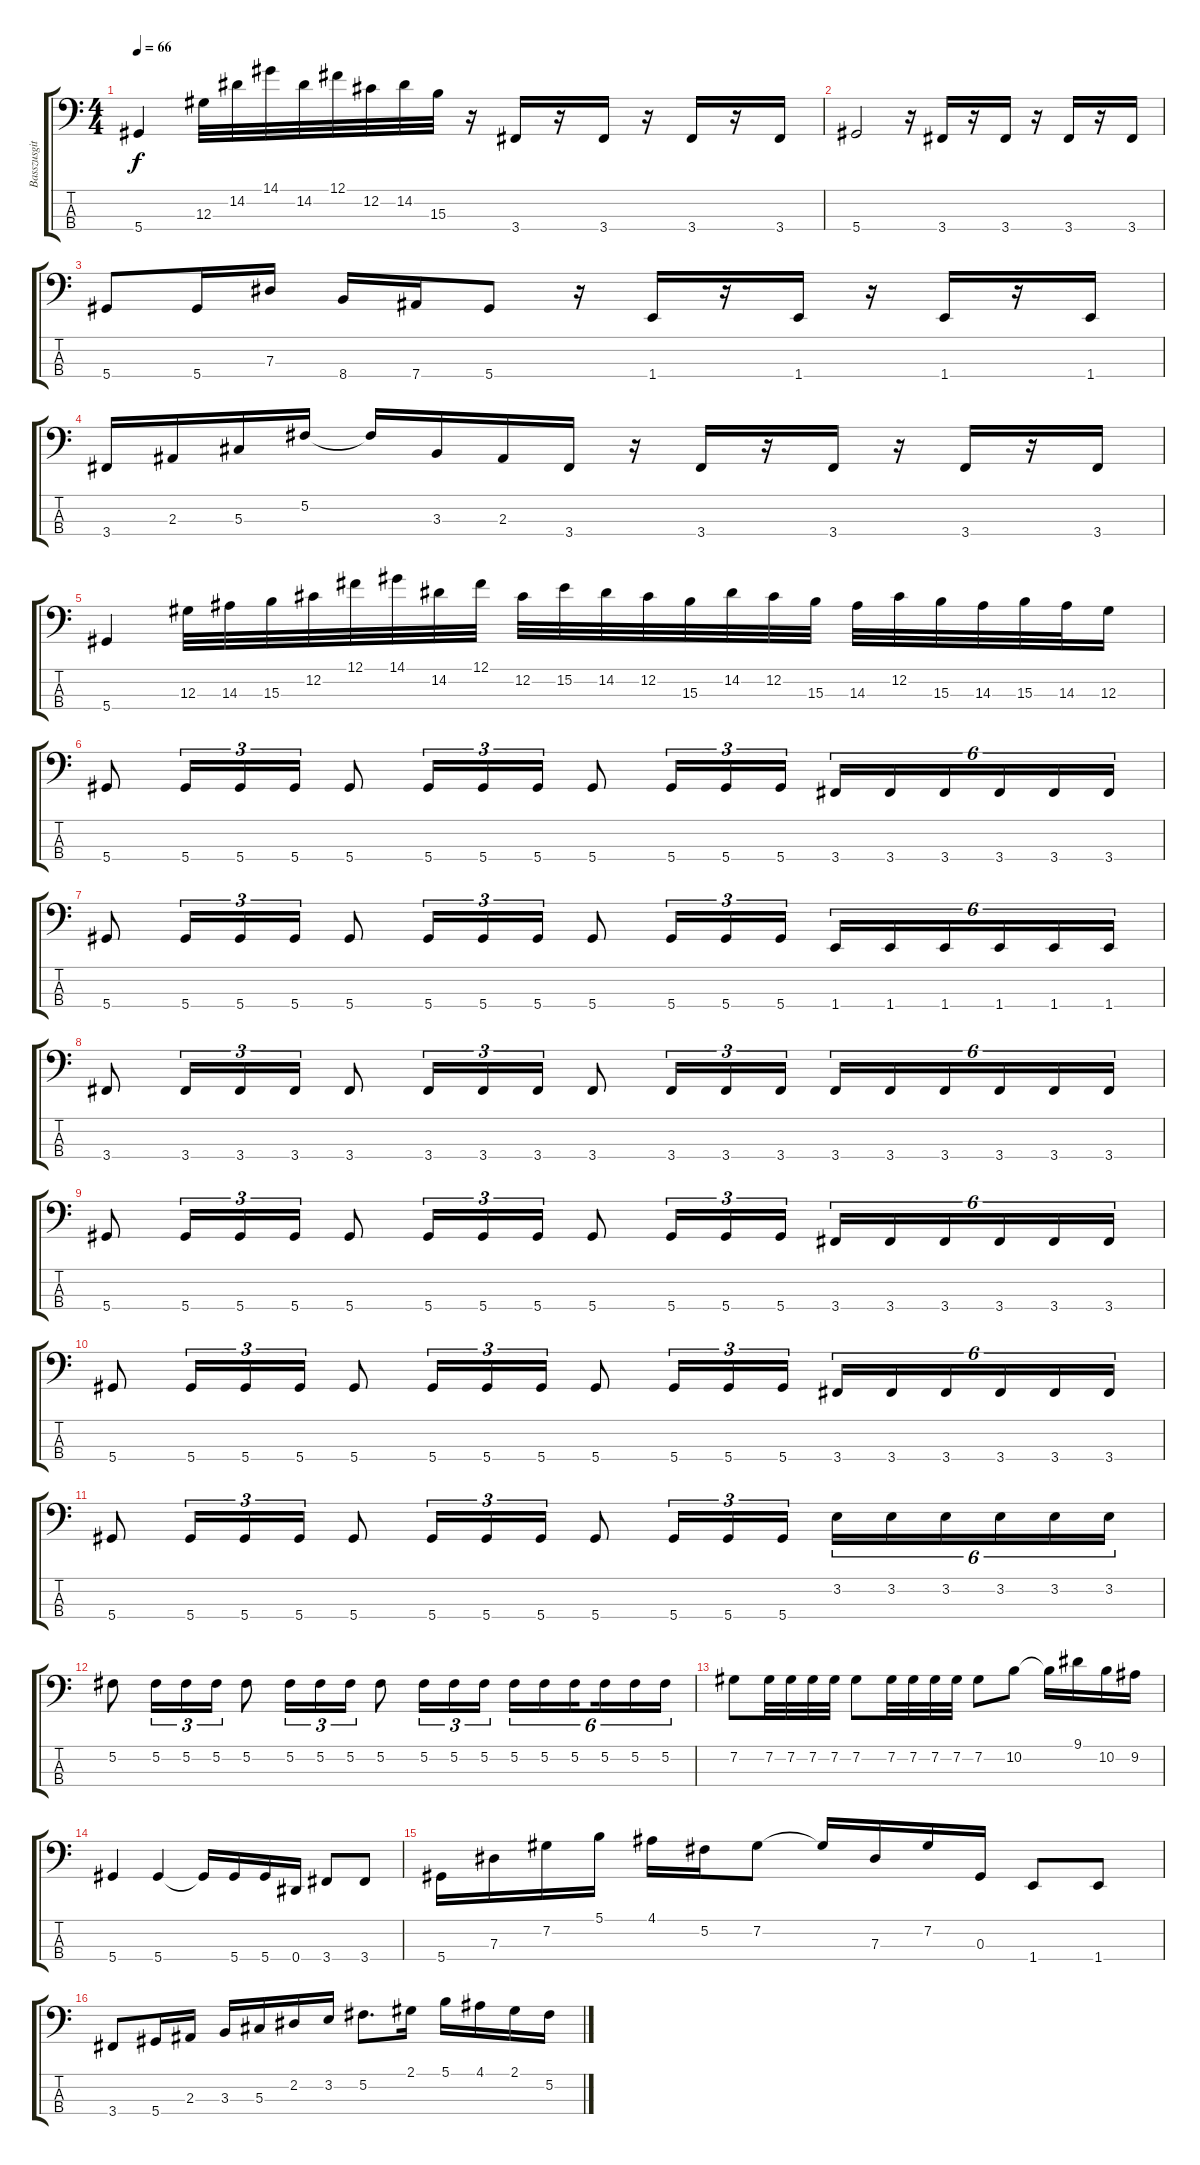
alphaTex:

\track ("Basszusgitár (Yngwie Malmsteen)" "Basszusgit") {instrument electricbassfinger}
\staff {score tabs}
\tuning (Gb2 Db2 Ab1 Eb1) {hide}
\ts (4 4)
\tempo 66
\clef f4
\ks c
5.4.4{dy f} 12.3.32 14.2.32 14.1.32 14.2.32 12.1.32 12.2.32 14.2.32 15.3.32 r.16 3.4.16 r.16 3.4.16 r.16 3.4.16 r.16 3.4.16 |
5.4.2 r.16 3.4.16 r.16 3.4.16 r.16 3.4.16 r.16 3.4.16 |
5.4.8 5.4.16 7.3.16 8.4.16 7.4.16 5.4.8 r.16 1.4.16 r.16 1.4.16 r.16 1.4.16 r.16 1.4.16 |
3.4.16 2.3.16 5.3.16 5.2.16 5.2{t}.16 3.3.16 2.3.16 3.4.16 r.16 3.4.16 r.16 3.4.16 r.16 3.4.16 r.16 3.4.16 |
5.4.4 12.3.32 14.3.32 15.3.32 12.2.32 12.1.32 14.1.32 14.2.32 12.1.32 12.2.32 15.2.32 14.2.32 12.2.32 15.3.32 14.2.32 12.2.32 15.3.32 14.3.32 12.2.32 15.3.32 14.3.32 15.3.32 14.3.32 12.3.16 |
5.4.8 5.4.16{tu (3 2)} 5.4.16{tu (3 2)} 5.4.16{tu (3 2)} 5.4.8 5.4.16{tu (3 2)} 5.4.16{tu (3 2)} 5.4.16{tu (3 2)} 5.4.8 5.4.16{tu (3 2)} 5.4.16{tu (3 2)} 5.4.16{tu (3 2)} 3.4.16{tu (6 4)} 3.4.16{tu (6 4)} 3.4.16{tu (6 4)} 3.4.16{tu (6 4)} 3.4.16{tu (6 4)} 3.4.16{tu (6 4)} |
5.4.8 5.4.16{tu (3 2)} 5.4.16{tu (3 2)} 5.4.16{tu (3 2)} 5.4.8 5.4.16{tu (3 2)} 5.4.16{tu (3 2)} 5.4.16{tu (3 2)} 5.4.8 5.4.16{tu (3 2)} 5.4.16{tu (3 2)} 5.4.16{tu (3 2)} 1.4.16{tu (6 4)} 1.4.16{tu (6 4)} 1.4.16{tu (6 4)} 1.4.16{tu (6 4)} 1.4.16{tu (6 4)} 1.4.16{tu (6 4)} |
3.4.8 3.4.16{tu (3 2)} 3.4.16{tu (3 2)} 3.4.16{tu (3 2)} 3.4.8 3.4.16{tu (3 2)} 3.4.16{tu (3 2)} 3.4.16{tu (3 2)} 3.4.8 3.4.16{tu (3 2)} 3.4.16{tu (3 2)} 3.4.16{tu (3 2)} 3.4.16{tu (6 4)} 3.4.16{tu (6 4)} 3.4.16{tu (6 4)} 3.4.16{tu (6 4)} 3.4.16{tu (6 4)} 3.4.16{tu (6 4)} |
5.4.8 5.4.16{tu (3 2)} 5.4.16{tu (3 2)} 5.4.16{tu (3 2)} 5.4.8 5.4.16{tu (3 2)} 5.4.16{tu (3 2)} 5.4.16{tu (3 2)} 5.4.8 5.4.16{tu (3 2)} 5.4.16{tu (3 2)} 5.4.16{tu (3 2)} 3.4.16{tu (6 4)} 3.4.16{tu (6 4)} 3.4.16{tu (6 4)} 3.4.16{tu (6 4)} 3.4.16{tu (6 4)} 3.4.16{tu (6 4)} |
5.4.8 5.4.16{tu (3 2)} 5.4.16{tu (3 2)} 5.4.16{tu (3 2)} 5.4.8 5.4.16{tu (3 2)} 5.4.16{tu (3 2)} 5.4.16{tu (3 2)} 5.4.8 5.4.16{tu (3 2)} 5.4.16{tu (3 2)} 5.4.16{tu (3 2)} 3.4.16{tu (6 4)} 3.4.16{tu (6 4)} 3.4.16{tu (6 4)} 3.4.16{tu (6 4)} 3.4.16{tu (6 4)} 3.4.16{tu (6 4)} |
5.4.8 5.4.16{tu (3 2)} 5.4.16{tu (3 2)} 5.4.16{tu (3 2)} 5.4.8 5.4.16{tu (3 2)} 5.4.16{tu (3 2)} 5.4.16{tu (3 2)} 5.4.8 5.4.16{tu (3 2)} 5.4.16{tu (3 2)} 5.4.16{tu (3 2)} 3.2.16{tu (6 4)} 3.2.16{tu (6 4)} 3.2.16{tu (6 4)} 3.2.16{tu (6 4)} 3.2.16{tu (6 4)} 3.2.16{tu (6 4)} |
5.2.8 5.2.16{tu (3 2)} 5.2.16{tu (3 2)} 5.2.16{tu (3 2)} 5.2.8 5.2.16{tu (3 2)} 5.2.16{tu (3 2)} 5.2.16{tu (3 2)} 5.2.8 5.2.16{tu (3 2)} 5.2.16{tu (3 2)} 5.2.16{tu (3 2)} 5.2.16{tu (6 4)} 5.2.16{tu (6 4)} 5.2.16{tu (6 4) beam splitsecondary} 5.2.16{tu (6 4)} 5.2.16{tu (6 4)} 5.2.16{tu (6 4)} |
7.2.8 7.2.32 7.2.32 7.2.32 7.2.32 7.2.8 7.2.32 7.2.32 7.2.32 7.2.32 7.2.8 10.2.8 10.2{t}.16 9.1.16 10.2.16 9.2.16 |
5.4.4 5.4.4 5.4{t}.16 5.4.16 5.4.16 0.4.16 3.4.8 3.4.8 |
5.4.16 7.3.16 7.2.16 5.1.16 4.1.16 5.2.16 7.2.8 7.2{t}.16 7.3.16 7.2.16 0.3.16 1.4.8 1.4.8 |
3.4.8 5.4.16 2.3.16 3.3.16 5.3.16 2.2.16 3.2.16 5.2.8{d} 2.1.16 5.1.16 4.1.16 2.1.16 5.2.16
